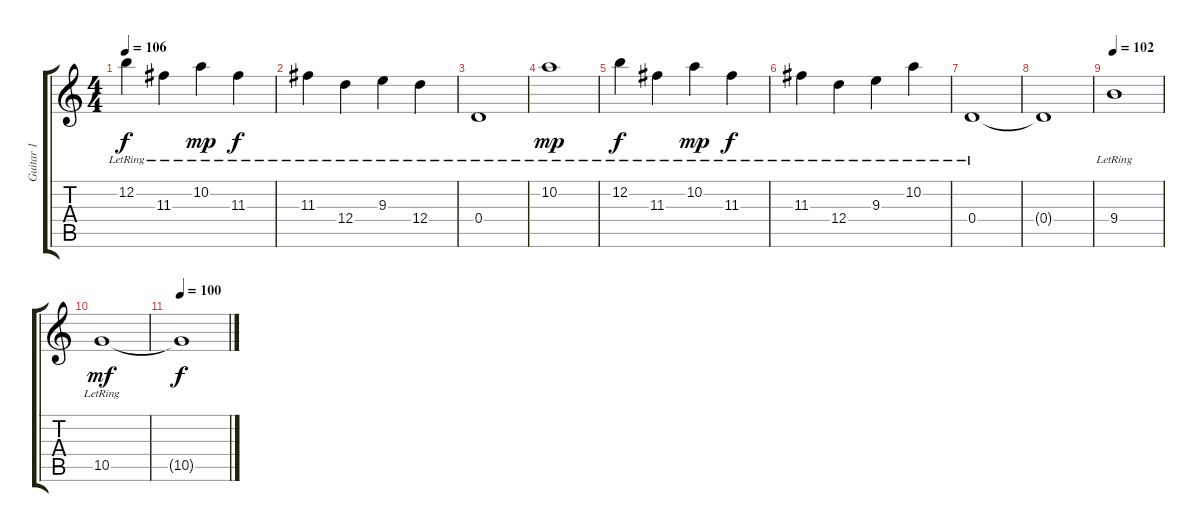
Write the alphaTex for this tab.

\track ("Guitar 1" "Guitar 1") {instrument overdrivenguitar}
\staff {score tabs}
\tuning (E4 B3 G3 D3 A2 E2) {hide}
\ts (4 4)
\tempo 106
\clef g2
\ks c
12.2{lr}.4{dy f} 11.3{lr}.4 10.2{lr}.4{dy mp} 11.3{lr}.4{dy f} |
11.3{lr}.4 12.4{lr}.4 9.3{lr}.4 12.4{lr}.4 |
0.4{lr}.1 |
10.2{lr}.1{dy mp} |
12.2{lr}.4{dy f} 11.3{lr}.4 10.2{lr}.4{dy mp} 11.3{lr}.4{dy f} |
11.3{lr}.4 12.4{lr}.4 9.3{lr}.4 10.2{lr}.4 |
0.4{lr}.1 |
0.4{t}.1 |
\tempo 102
9.4{lr}.1 |
10.5{lr}.1{dy mf} |
\tempo 100
10.5{t}.1{dy f}
